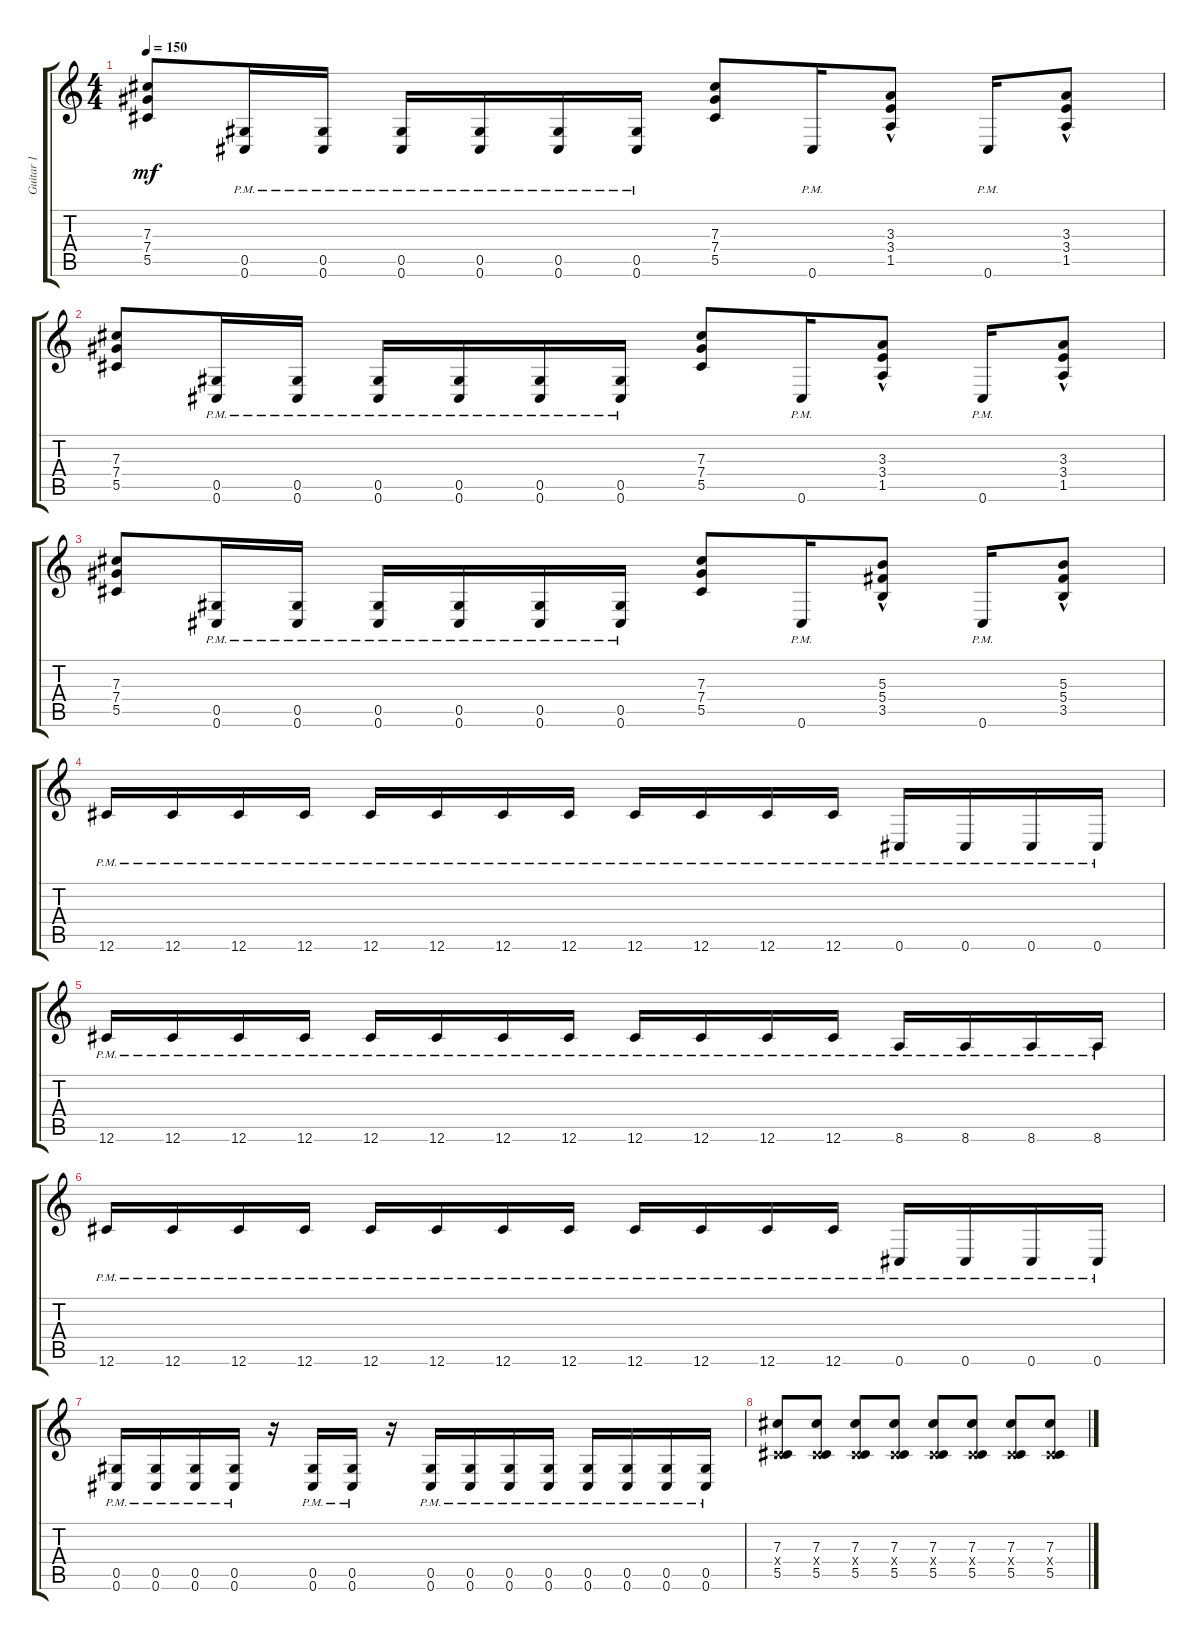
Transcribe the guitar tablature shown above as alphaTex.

\track ("Guitar 1" "Guitar 1") {instrument acousticguitarsteel}
\staff {score tabs}
\tuning (Eb4 Bb3 Gb3 Db3 Ab2 Db2) {hide}
\ts (4 4)
\tempo 150
\clef g2
\ks c
(7.3 7.4 5.5).8{dy mf} (0.5{pm} 0.6{pm}).16 (0.5{pm} 0.6{pm}).16 (0.5{pm} 0.6{pm}).16 (0.5{pm} 0.6{pm}).16 (0.5{pm} 0.6{pm}).16 (0.5{pm} 0.6{pm}).16 (7.3 7.4 5.5).8 0.6{pm}.16 (3.3{hac} 3.4{hac} 1.5{hac}).8 0.6{pm}.16 (3.3{hac} 3.4{hac} 1.5{hac}).8 |
(7.3 7.4 5.5).8 (0.5{pm} 0.6{pm}).16 (0.5{pm} 0.6{pm}).16 (0.5{pm} 0.6{pm}).16 (0.5{pm} 0.6{pm}).16 (0.5{pm} 0.6{pm}).16 (0.5{pm} 0.6{pm}).16 (7.3 7.4 5.5).8 0.6{pm}.16 (3.3{hac} 3.4{hac} 1.5{hac}).8 0.6{pm}.16 (3.3{hac} 3.4{hac} 1.5{hac}).8 |
(7.3 7.4 5.5).8 (0.5{pm} 0.6{pm}).16 (0.5{pm} 0.6{pm}).16 (0.5{pm} 0.6{pm}).16 (0.5{pm} 0.6{pm}).16 (0.5{pm} 0.6{pm}).16 (0.5{pm} 0.6{pm}).16 (7.3 7.4 5.5).8 0.6{pm}.16 (5.3{hac} 5.4{hac} 3.5{hac}).8 0.6{pm}.16 (5.3{hac} 5.4{hac} 3.5{hac}).8 |
12.6{pm}.16 12.6{pm}.16 12.6{pm}.16 12.6{pm}.16 12.6{pm}.16 12.6{pm}.16 12.6{pm}.16 12.6{pm}.16 12.6{pm}.16 12.6{pm}.16 12.6{pm}.16 12.6{pm}.16 0.6{pm}.16 0.6{pm}.16 0.6{pm}.16 0.6{pm}.16 |
12.6{pm}.16 12.6{pm}.16 12.6{pm}.16 12.6{pm}.16 12.6{pm}.16 12.6{pm}.16 12.6{pm}.16 12.6{pm}.16 12.6{pm}.16 12.6{pm}.16 12.6{pm}.16 12.6{pm}.16 8.6{pm}.16 8.6{pm}.16 8.6{pm}.16 8.6{pm}.16 |
12.6{pm}.16 12.6{pm}.16 12.6{pm}.16 12.6{pm}.16 12.6{pm}.16 12.6{pm}.16 12.6{pm}.16 12.6{pm}.16 12.6{pm}.16 12.6{pm}.16 12.6{pm}.16 12.6{pm}.16 0.6{pm}.16 0.6{pm}.16 0.6{pm}.16 0.6{pm}.16 |
(0.5{pm} 0.6{pm}).16 (0.5{pm} 0.6{pm}).16 (0.5{pm} 0.6{pm}).16 (0.5{pm} 0.6{pm}).16 r.16 (0.5{pm} 0.6{pm}).16 (0.5{pm} 0.6{pm}).16 r.16 (0.5{pm} 0.6{pm}).16 (0.5{pm} 0.6{pm}).16 (0.5{pm} 0.6{pm}).16 (0.5{pm} 0.6{pm}).16 (0.5{pm} 0.6{pm}).16 (0.5{pm} 0.6{pm}).16 (0.5{pm} 0.6{pm}).16 (0.5{pm} 0.6{pm}).16 |
(7.3 0.4{x} 5.5).8 (7.3 0.4{x} 5.5).8 (7.3 0.4{x} 5.5).8 (7.3 0.4{x} 5.5).8 (7.3 0.4{x} 5.5).8 (7.3 0.4{x} 5.5).8 (7.3 0.4{x} 5.5).8 (7.3 0.4{x} 5.5).8
